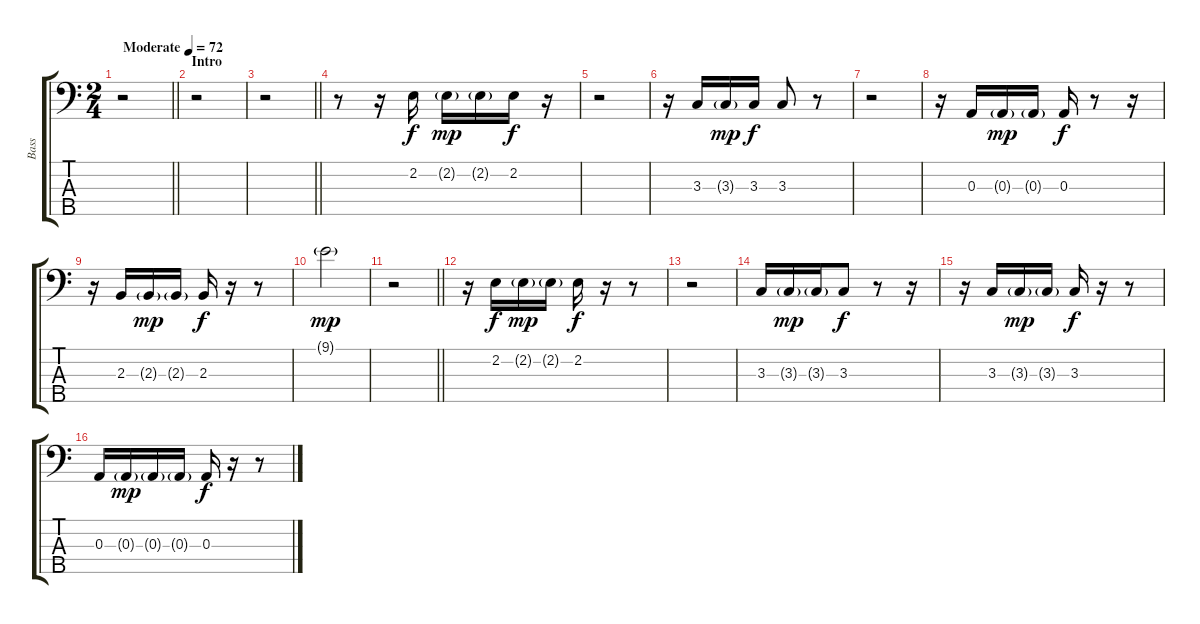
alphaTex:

\track ("Bass" "Bass") {instrument electricbassfinger}
\staff {score tabs}
\tuning (G2 D2 A1 E1 B0) {hide}
\ts (2 4)
\tempo (72 "Moderate")
\clef f4
\barLineRight lightlight
\ks c
r.2{dy f instrument electricbassfinger} |
\section ("" "Intro")
r.2 |
\barLineRight lightlight
r.2 |
r.8 r.16 2.2.16 2.2{g}.16{dy mp} 2.2{g}.16 2.2.16{dy f} r.16 |
r.2 |
r.16 3.3.16 3.3{g}.16{dy mp} 3.3.16{dy f} 3.3.8 r.8 |
r.2 |
r.16 0.3.16 0.3{g}.16{dy mp} 0.3{g}.16 0.3.16{dy f} r.8 r.16 |
r.16 2.3.16 2.3{g}.16{dy mp} 2.3{g}.16 2.3.16{dy f} r.16 r.8 |
9.1{g}.2{dy mp} |
\barLineRight lightlight
r.2 |
r.16 2.2.16{dy f} 2.2{g}.16{dy mp} 2.2{g}.16 2.2.16{dy f} r.16 r.8 |
r.2 |
3.3.16 3.3{g}.16{dy mp} 3.3{g}.16 3.3.8{dy f} r.8 r.16 |
r.16 3.3.16 3.3{g}.16{dy mp} 3.3{g}.16 3.3.16{dy f} r.16 r.8 |
0.3.16 0.3{g}.16{dy mp} 0.3{g}.16 0.3{g}.16 0.3.16{dy f} r.16 r.8
